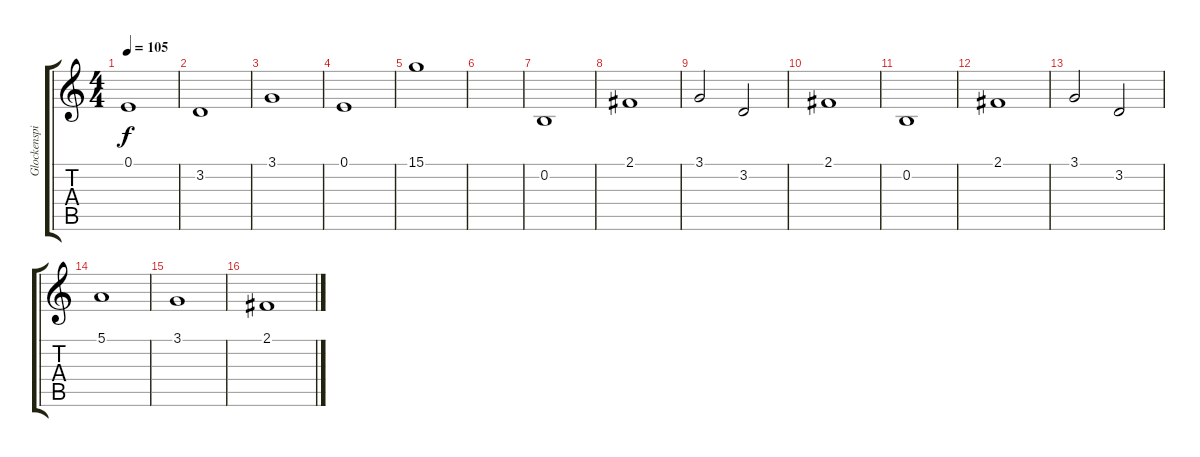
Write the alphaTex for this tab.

\track ("Glockenspiel" "Glockenspi") {instrument glockenspiel}
\staff {score tabs}
\tuning (E4 B3 G3 D3 A2 E2) {hide}
\ts (4 4)
\tempo 105
\clef g2
\ks c
0.1.1{dy f} |
3.2.1 |
3.1.1 |
0.1.1 |
15.1.1 |
|
0.2.1 |
2.1.1 |
3.1.2 3.2.2 |
2.1.1 |
0.2.1 |
2.1.1 |
3.1.2 3.2.2 |
5.1.1 |
3.1.1 |
2.1.1
